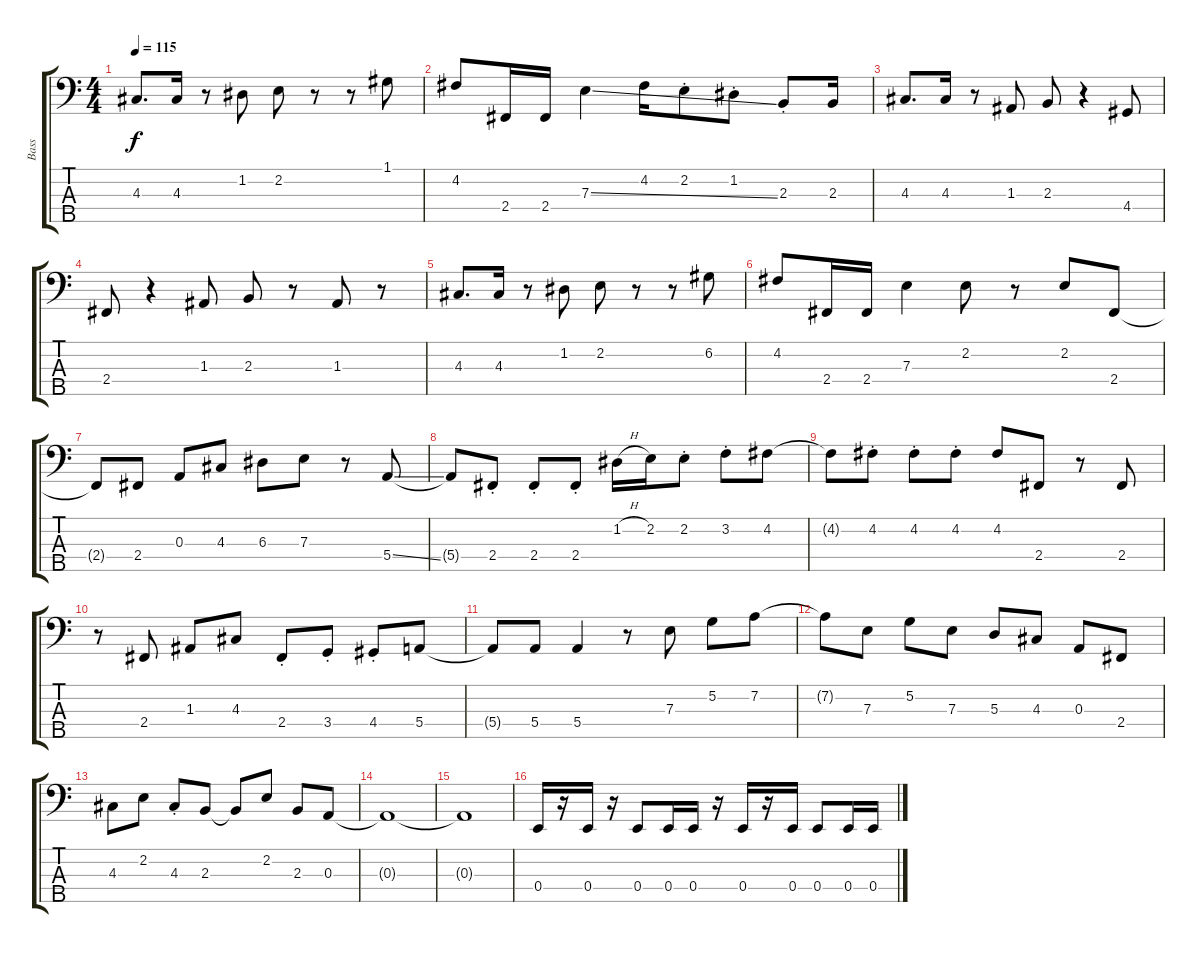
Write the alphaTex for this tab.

\track ("Bass" "Bass") {instrument electricbasspick}
\staff {score tabs}
\tuning (G2 D2 A1 E1 B0) {hide}
\ts (4 4)
\tempo 115
\clef f4
\ks c
4.3.8{d dy f} 4.3.16 r.8 1.2.8 2.2.8 r.8 r.8 1.1.8 |
4.2.8 2.4.16 2.4.16 7.3{ss}.4 4.2.16 2.2{st}.8 1.2{st}.8 2.3{st}.8 2.3.16 |
4.3.8{d} 4.3.16 r.8 1.3.8 2.3.8 r.4 4.4.8 |
2.4.8 r.4 1.3.8 2.3.8 r.8 1.3.8 r.8 |
4.3.8{d} 4.3.16 r.8 1.2.8 2.2.8 r.8 r.8 6.2.8 |
4.2.8 2.4.16 2.4.16 7.3.4 2.2.8 r.8 2.2.8 2.4.8 |
2.4{t}.8 2.4.8 0.3.8 4.3.8 6.3.8 7.3.8 r.8 5.4{ss}.8 |
5.4{t}.8 2.4{st}.8 2.4{st}.8 2.4{st}.8 1.2{h}.16 2.2.16 2.2{st}.8 3.2{st}.8 4.2.8 |
4.2{t}.8 4.2{st}.8 4.2{st}.8 4.2{st}.8 4.2.8 2.4.8 r.8 2.4.8 |
r.8 2.4.8 1.3.8 4.3.8 2.4{st}.8 3.4{st}.8 4.4{st}.8 5.4.8 |
5.4{t}.8 5.4.8 5.4.4 r.8 7.3.8 5.2.8 7.2.8 |
7.2{t}.8 7.3.8 5.2.8 7.3.8 5.3.8 4.3.8 0.3.8 2.4.8 |
4.3.8 2.2.8 4.3{st}.8 2.3.8 2.3{t}.8 2.2.8 2.3.8 0.3.8 |
0.3{t}.1 |
0.3{t}.1 |
0.4.16 r.16 0.4.16 r.16 0.4.8 0.4.16 0.4.16 r.16 0.4.16 r.16 0.4.16 0.4.8 0.4.16 0.4.16
